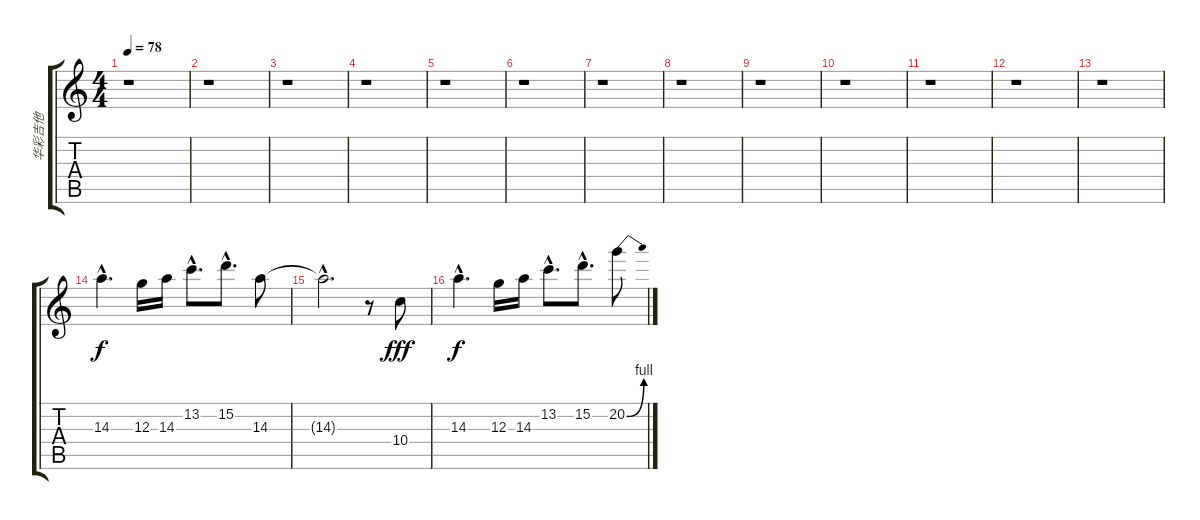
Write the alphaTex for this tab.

\track ("华彩吉他" "华彩吉他") {instrument overdrivenguitar}
\staff {score tabs}
\tuning (E4 B3 G3 D3 A2 E2) {hide}
\ts (4 4)
\tempo 78
\clef g2
\ks c
r.1{dy f} |
r.1 |
r.1 |
r.1 |
r.1 |
r.1 |
r.1 |
r.1 |
r.1 |
r.1 |
r.1 |
r.1 |
r.1 |
14.3{hac}.4{d} 12.3.16 14.3.16 13.2{hac}.8{d} 15.2{hac}.8{d} 14.3.8 |
14.3{hac t}.2{d} r.8 10.4.8{dy fff} |
14.3{hac}.4{d dy f} 12.3.16 14.3.16 13.2{hac}.8{d} 15.2{hac}.8{d} 20.2{be (bend 0 0 60 4)}.8
